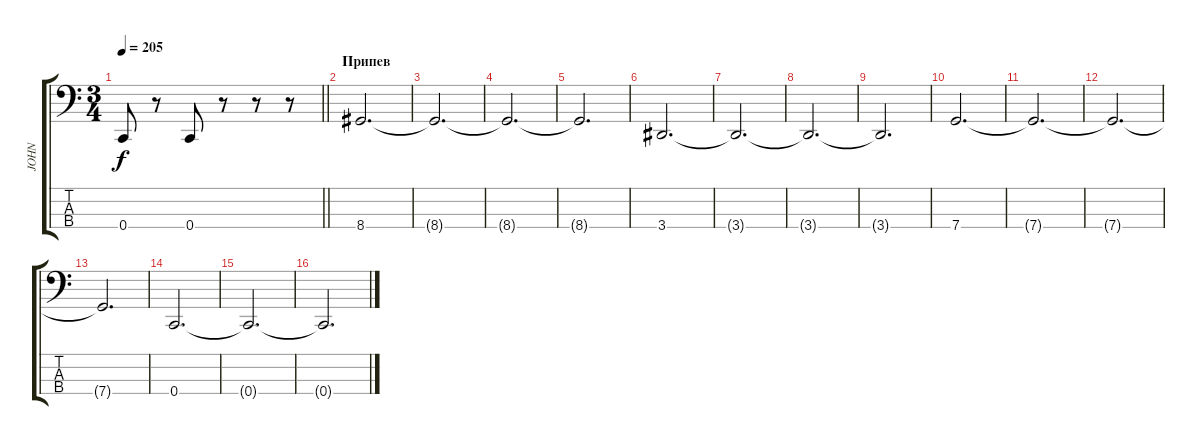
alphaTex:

\track ("JOHN" "JOHN") {instrument electricbasspick}
\staff {score tabs}
\tuning (F2 C2 G1 C1) {hide}
\ts (3 4)
\tempo 205
\clef f4
\barLineRight lightlight
\ks c
0.4.8{dy f} r.8 0.4.8 r.8 r.8 r.8 |
\section ("" "Припев")
8.4.2{d} |
8.4{t}.2{d} |
8.4{t}.2{d} |
8.4{t}.2{d} |
3.4.2{d} |
3.4{t}.2{d} |
3.4{t}.2{d} |
3.4{t}.2{d} |
7.4.2{d} |
7.4{t}.2{d} |
7.4{t}.2{d} |
7.4{t}.2{d} |
0.4.2{d} |
0.4{t}.2{d} |
0.4{t}.2{d}
